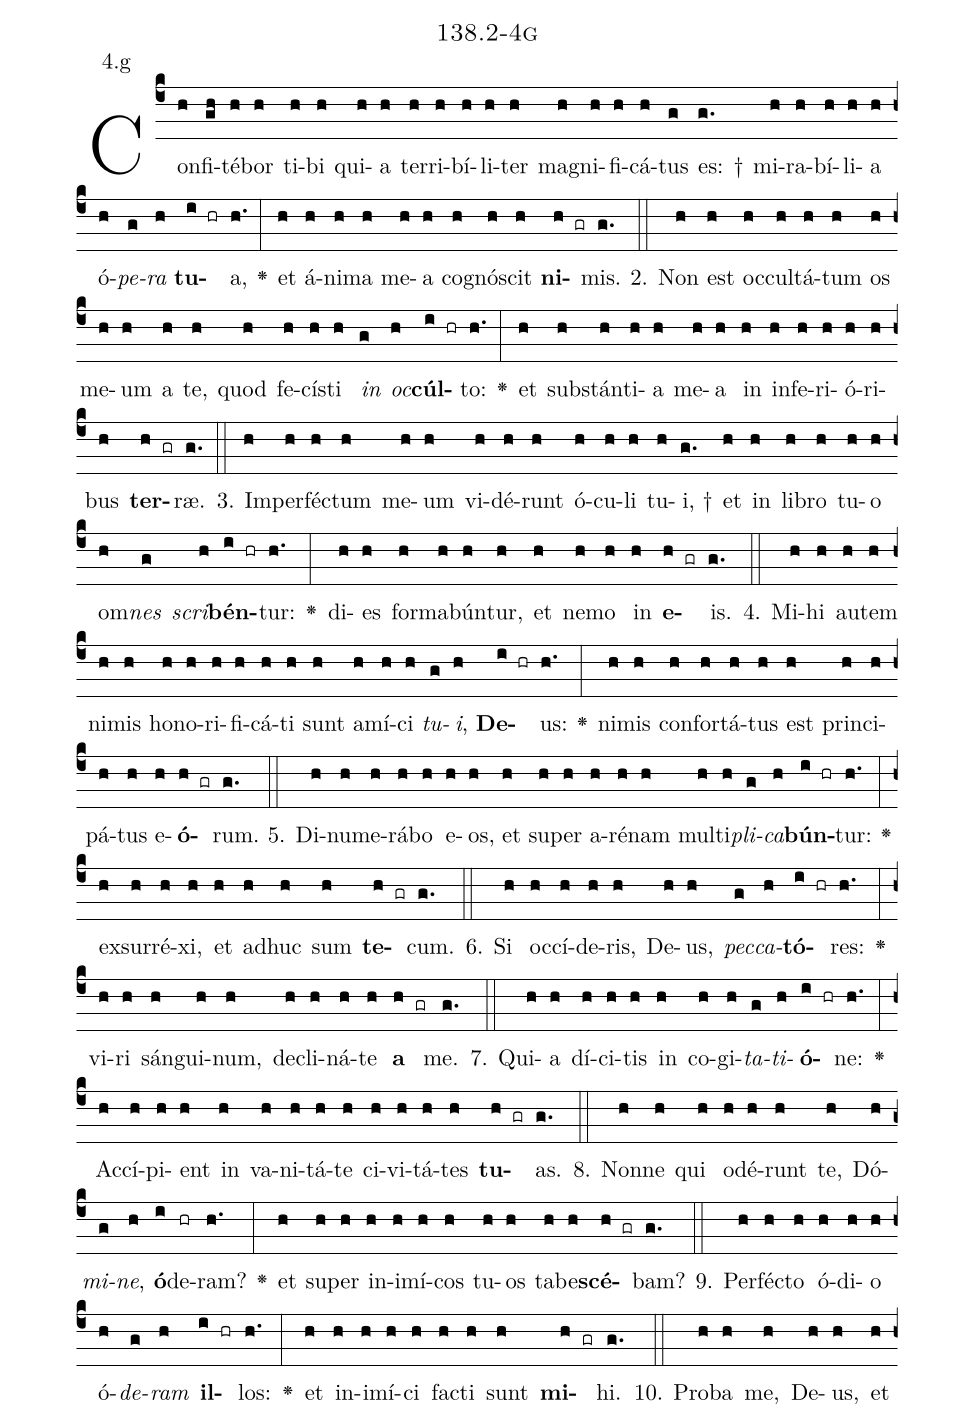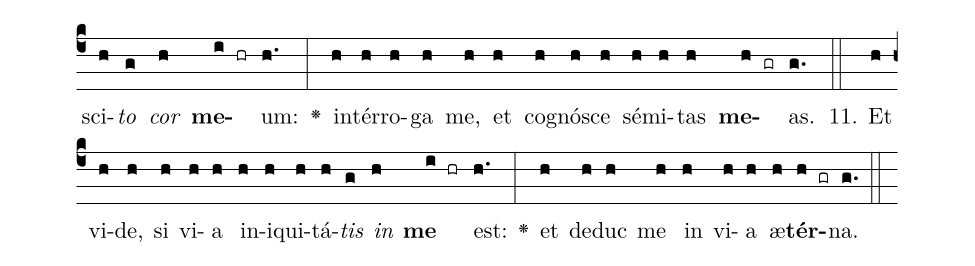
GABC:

name: 138.2-4g;
annotation: 4.g;
%%
(c4)Con(h)fi(gh)té(h)bor(h) ti(h)bi(h) qui(h)a(h) ter(h)ri(h)bí(h)li(h)ter(h) ma(h)gni(h)fi(h)cá(h)tus(g) es: †(g.) mi(h)ra(h)bí(h)li(h)a(h) ó(h)<i>pe</i>(g)<i>ra</i>(h) <b>tu</b>(i hr)a,(h.) <v>\greheightstar</v>(:) et(h) á(h)ni(h)ma(h) me(h)a(h) co(h)gnó(h)scit(h) <b>ni</b>(h gr)mis.(g.) (::)
2. Non(h) est(h) oc(h)cul(h)tá(h)tum(h) os(h) me(h)um(h) a(h) te,(h) quod(h) fe(h)cís(h)ti(h) <i>in</i>(g) <i>oc</i>(h)<b>cúl</b>(i hr)to:(h.) <v>\greheightstar</v>(:) et(h) sub(h)stán(h)ti(h)a(h) me(h)a(h) in(h) in(h)fe(h)ri(h)ó(h)ri(h)bus(h) <b>ter</b>(h gr)ræ.(g.) (::)
3. Im(h)per(h)féc(h)tum(h) me(h)um(h) vi(h)dé(h)runt(h) ó(h)cu(h)li(h) tu(h)i, †(g.) et(h) in(h) li(h)bro(h) tu(h)o(h) om(h)<i>nes</i>(g) <i>scri</i>(h)<b>bén</b>(i hr)tur:(h.) <v>\greheightstar</v>(:) di(h)es(h) for(h)ma(h)bún(h)tur,(h) et(h) ne(h)mo(h) in(h) <b>e</b>(h gr)is.(g.) (::)
4. Mi(h)hi(h) au(h)tem(h) ni(h)mis(h) ho(h)no(h)ri(h)fi(h)cá(h)ti(h) sunt(h) a(h)mí(h)ci(h) <i>tu</i>(g)<i>i</i>,(h) <b>De</b>(i hr)us:(h.) <v>\greheightstar</v>(:) ni(h)mis(h) con(h)for(h)tá(h)tus(h) est(h) prin(h)ci(h)pá(h)tus(h) e(h)<b>ó</b>(h gr)rum.(g.) (::)
5. Di(h)nu(h)me(h)rá(h)bo(h) e(h)os,(h) et(h) su(h)per(h) a(h)ré(h)nam(h) mul(h)ti(h)<i>pli</i>(g)<i>ca</i>(h)<b>bún</b>(i hr)tur:(h.) <v>\greheightstar</v>(:) ex(h)sur(h)ré(h)xi,(h) et(h) ad(h)huc(h) sum(h) <b>te</b>(h gr)cum.(g.) (::)
6. Si(h) oc(h)cí(h)de(h)ris,(h) De(h)us,(h) <i>pec</i>(g)<i>ca</i>(h)<b>tó</b>(i hr)res:(h.) <v>\greheightstar</v>(:) vi(h)ri(h) sán(h)gui(h)num,(h) de(h)cli(h)ná(h)te(h) <b>a</b>(h gr) me.(g.) (::)
7. Qui(h)a(h) dí(h)ci(h)tis(h) in(h) co(h)gi(h)<i>ta</i>(g)<i>ti</i>(h)<b>ó</b>(i hr)ne:(h.) <v>\greheightstar</v>(:) Ac(h)cí(h)pi(h)ent(h) in(h) va(h)ni(h)tá(h)te(h) ci(h)vi(h)tá(h)tes(h) <b>tu</b>(h gr)as.(g.) (::)
8. Non(h)ne(h) qui(h) o(h)dé(h)runt(h) te,(h) Dó(h)<i>mi</i>(g)<i>ne</i>,(h) <b>ó</b>(i)de(hr)ram?(h.) <v>\greheightstar</v>(:) et(h) su(h)per(h) in(h)i(h)mí(h)cos(h) tu(h)os(h) ta(h)be(h)<b>scé</b>(h gr)bam?(g.) (::)
9. Per(h)féc(h)to(h) ó(h)di(h)o(h) ó(h)<i>de</i>(g)<i>ram</i>(h) <b>il</b>(i hr)los:(h.) <v>\greheightstar</v>(:) et(h) in(h)i(h)mí(h)ci(h) fac(h)ti(h) sunt(h) <b>mi</b>(h gr)hi.(g.) (::)
10. Pro(h)ba(h) me,(h) De(h)us,(h) et(h) sci(h)<i>to</i>(g) <i>cor</i>(h) <b>me</b>(i hr)um:(h.) <v>\greheightstar</v>(:) in(h)tér(h)ro(h)ga(h) me,(h) et(h) co(h)gnó(h)sce(h) sé(h)mi(h)tas(h) <b>me</b>(h gr)as.(g.) (::)
11. Et(h) vi(h)de,(h) si(h) vi(h)a(h) in(h)i(h)qui(h)tá(h)<i>tis</i>(g) <i>in</i>(h) <b>me</b>(i hr) est:(h.) <v>\greheightstar</v>(:) et(h) de(h)duc(h) me(h) in(h) vi(h)a(h) æ(h)<b>tér</b>(h gr)na.(g.) (::)
